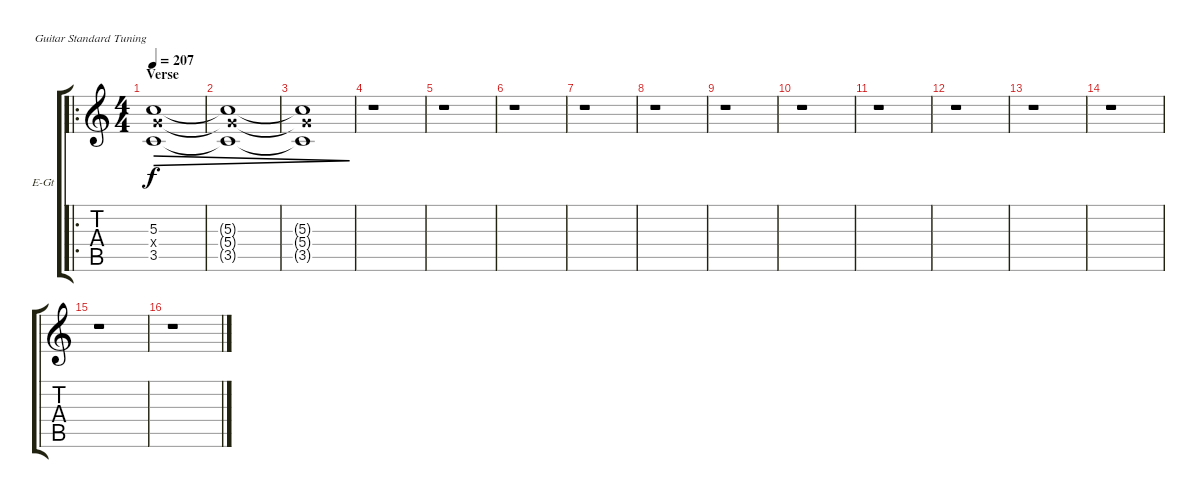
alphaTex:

\defaultSystemsLayout 4
\bracketExtendMode groupsimilarinstruments
\firstSystemTrackNameOrientation horizontal
\otherSystemsTrackNameOrientation horizontal
\track ("Guitar 4" "E-Gt") {instrument distortionguitar}
\staff {score tabs}
\tuning (E4 B3 G3 D3 A2 E2)
\ro
\ts (4 4)
\section ("" "Verse")
\tempo 207
\clef g2
\ks c
(5.3 5.4{x} 3.5).1{dec dy f} |
(3.5{t} 5.4{x t} 5.3{t}).1{dec} |
(3.5{t} 5.4{x t} 5.3{t}).1{dec} |
r.1 |
r.1 |
r.1 |
r.1 |
r.1 |
r.1 |
r.1 |
r.1 |
r.1 |
r.1 |
r.1 |
r.1 |
r.1
